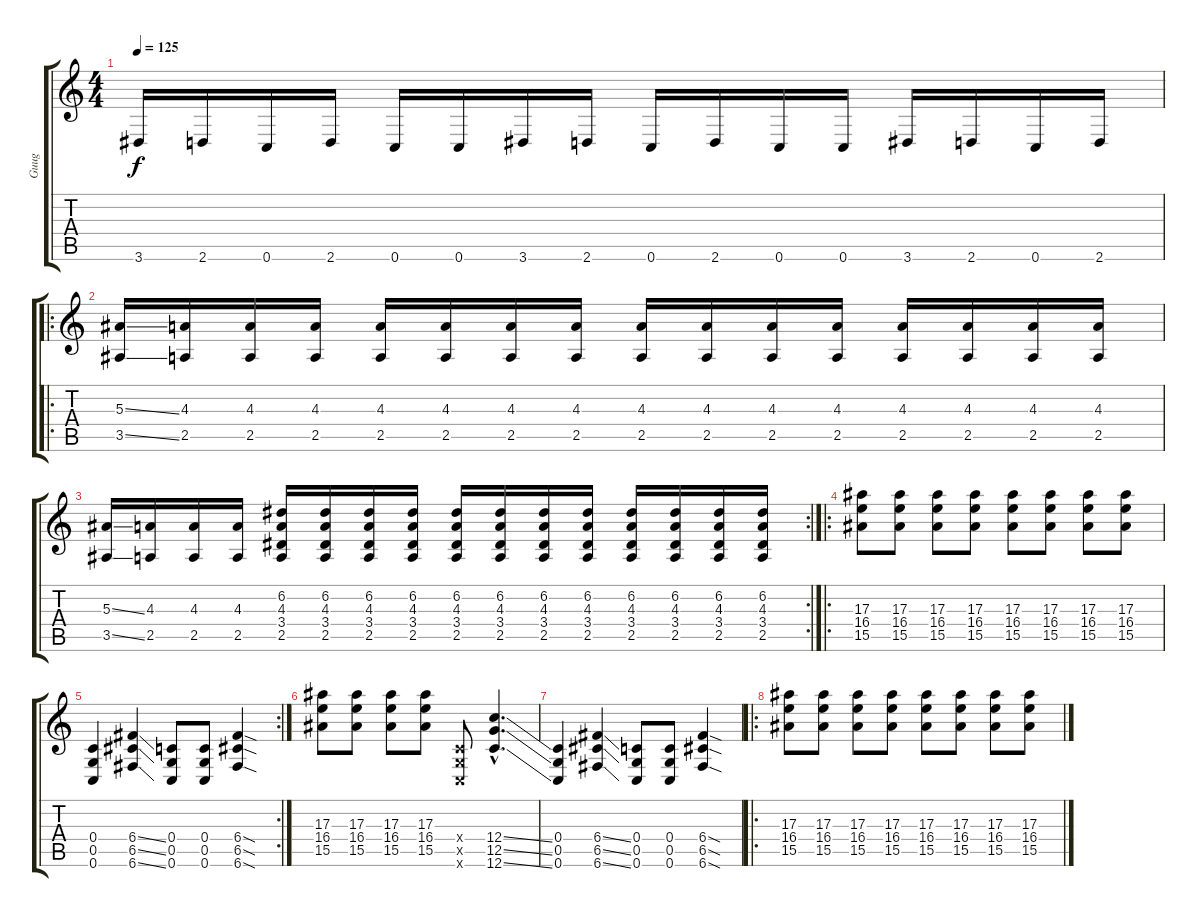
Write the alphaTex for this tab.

\track ("Guug" "Guug") {instrument overdrivenguitar}
\staff {score tabs}
\tuning (D4 A3 F3 C3 G2 C2) {hide}
\ts (4 4)
\tempo 125
\clef g2
\ks c
3.6.16{dy f} 2.6.16 0.6.16 2.6.16 0.6.16 0.6.16 3.6.16 2.6.16 0.6.16 2.6.16 0.6.16 0.6.16 3.6.16 2.6.16 0.6.16 2.6.16 |
\ro
(5.3{ss} 3.5{ss}).16 (4.3 2.5).16 (4.3 2.5).16 (4.3 2.5).16 (4.3 2.5).16 (4.3 2.5).16 (4.3 2.5).16 (4.3 2.5).16 (4.3 2.5).16 (4.3 2.5).16 (4.3 2.5).16 (4.3 2.5).16 (4.3 2.5).16 (4.3 2.5).16 (4.3 2.5).16 (4.3 2.5).16 |
\rc 2
(5.3{ss} 3.5{ss}).16 (4.3 2.5).16 (4.3 2.5).16 (4.3 2.5).16 (6.2 4.3 3.4 2.5).16 (6.2 4.3 3.4 2.5).16 (6.2 4.3 3.4 2.5).16 (6.2 4.3 3.4 2.5).16 (6.2 4.3 3.4 2.5).16 (6.2 4.3 3.4 2.5).16 (6.2 4.3 3.4 2.5).16 (6.2 4.3 3.4 2.5).16 (6.2 4.3 3.4 2.5).16 (6.2 4.3 3.4 2.5).16 (6.2 4.3 3.4 2.5).16 (6.2 4.3 3.4 2.5).16 |
\ro
(17.3 16.4 15.5).8 (17.3 16.4 15.5).8 (17.3 16.4 15.5).8 (17.3 16.4 15.5).8 (17.3 16.4 15.5).8 (17.3 16.4 15.5).8 (17.3 16.4 15.5).8 (17.3 16.4 15.5).8 |
\rc 2
(0.4 0.5 0.6).4 (6.4{ss} 6.5{ss} 6.6{ss}).4 (0.4 0.5 0.6).8 (0.4 0.5 0.6).8 (6.4{sod} 6.5{sod} 6.6{sod}).4 |
(17.3 16.4 15.5).8 (17.3 16.4 15.5).8 (17.3 16.4 15.5).8 (17.3 16.4 15.5).8 (0.4{x} 0.5{x} 0.6{x}).8 (12.4{ss hac} 12.5{ss hac} 12.6{ss hac}).4{d} |
(0.4 0.5 0.6).4 (6.4{ss} 6.5{ss} 6.6{ss}).4 (0.4 0.5 0.6).8 (0.4 0.5 0.6).8 (6.4{sod} 6.5{sod} 6.6{sod}).4 |
\ro
(17.3 16.4 15.5).8 (17.3 16.4 15.5).8 (17.3 16.4 15.5).8 (17.3 16.4 15.5).8 (17.3 16.4 15.5).8 (17.3 16.4 15.5).8 (17.3 16.4 15.5).8 (17.3 16.4 15.5).8
